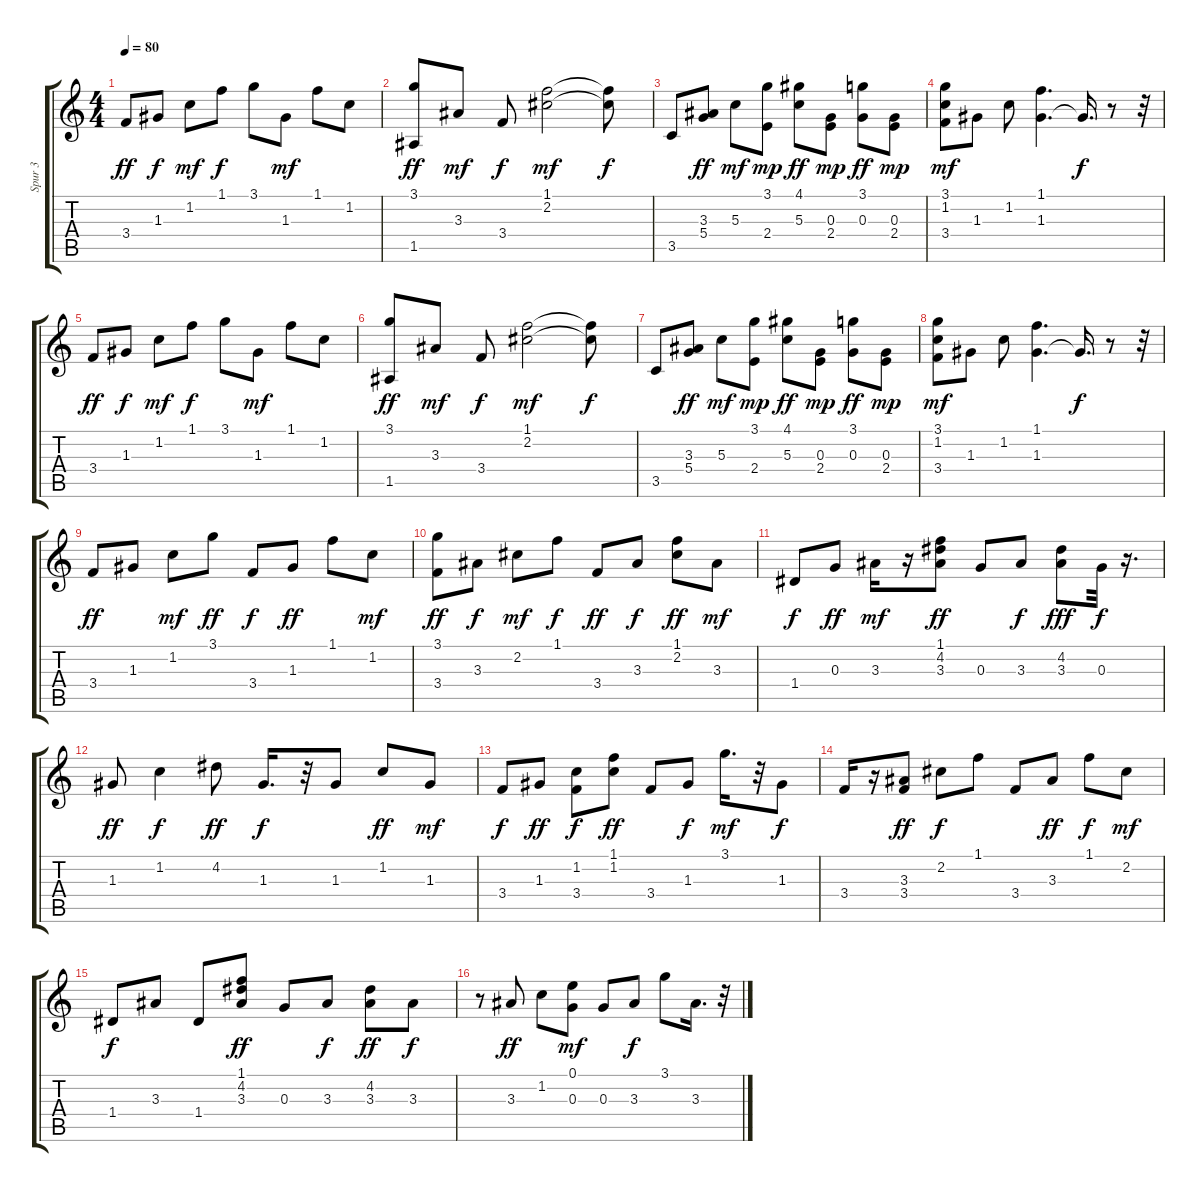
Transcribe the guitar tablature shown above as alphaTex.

\track ("Spur 3" "Spur 3") {instrument acousticguitarsteel}
\staff {score tabs}
\tuning (E4 B3 G3 D3 A2 E2) {hide}
\ts (4 4)
\tempo 80
\clef g2
\ks c
3.4.8{dy ff instrument acousticguitarsteel} 1.3.8{dy f} 1.2.8{dy mf} 1.1.8{dy f} 3.1.8 1.3.8{dy mf} 1.1.8 1.2.8 |
(3.1 1.5).8{dy ff} 3.3.8{dy mf} 3.4.8{dy f} (1.1 2.2).2{dy mf} (1.1{t} 2.2{t}).8{dy f} |
3.5.8 (3.3 5.4).8{dy ff} 5.3.8{dy mf} (3.1 2.4).8{dy mp} (4.1 5.3).8{dy ff} (0.3 2.4).8{dy mp} (3.1 0.3).8{dy ff} (0.3 2.4).8{dy mp} |
(3.1 1.2 3.4).8{dy mf} 1.3.8 1.2.8 (1.1 1.3).4{d} 1.3{t}.16{d dy f} r.8 r.32 |
3.4.8{dy ff} 1.3.8{dy f} 1.2.8{dy mf} 1.1.8{dy f} 3.1.8 1.3.8{dy mf} 1.1.8 1.2.8 |
(3.1 1.5).8{dy ff} 3.3.8{dy mf} 3.4.8{dy f} (1.1 2.2).2{dy mf} (1.1{t} 2.2{t}).8{dy f} |
3.5.8 (3.3 5.4).8{dy ff} 5.3.8{dy mf} (3.1 2.4).8{dy mp} (4.1 5.3).8{dy ff} (0.3 2.4).8{dy mp} (3.1 0.3).8{dy ff} (0.3 2.4).8{dy mp} |
(3.1 1.2 3.4).8{dy mf} 1.3.8 1.2.8 (1.1 1.3).4{d} 1.3{t}.16{d dy f} r.8 r.32 |
3.4.8{dy ff} 1.3.8 1.2.8{dy mf} 3.1.8{dy ff} 3.4.8{dy f} 1.3.8{dy ff} 1.1.8 1.2.8{dy mf} |
(3.1 3.4).8{dy ff} 3.3.8{dy f} 2.2.8{dy mf} 1.1.8{dy f} 3.4.8{dy ff} 3.3.8{dy f} (1.1 2.2).8{dy ff} 3.3.8{dy mf} |
1.4.8{dy f} 0.3.8{dy ff} 3.3.16{dy mf} r.16 (1.1 4.2 3.3).8{dy ff} 0.3.8 3.3.8{dy f} (4.2 3.3).8{dy fff} 0.3.32{dy f} r.16{d} |
1.3.8{dy ff} 1.2.4{dy f} 4.2.8{dy ff} 1.3.16{d dy f} r.32 1.3.8 1.2.8{dy ff} 1.3.8{dy mf} |
3.4.8{dy f} 1.3.8{dy ff} (1.2 3.4).8{dy f} (1.1 1.2).8{dy ff} 3.4.8 1.3.8{dy f} 3.1.16{d dy mf} r.32 1.3.8{dy f} |
3.4.16 r.16 (3.3 3.4).8{dy ff} 2.2.8{dy f} 1.1.8 3.4.8 3.3.8{dy ff} 1.1.8{dy f} 2.2.8{dy mf} |
1.4.8{dy f} 3.3.8 1.4.8 (1.1 4.2 3.3).8{dy ff} 0.3.8 3.3.8{dy f} (4.2 3.3).8{dy ff} 3.3.8{dy f} |
r.8 3.3.8{dy ff} 1.2.8 (0.1 0.3).8{dy mf} 0.3.8 3.3.8{dy f} 3.1.8 3.3.16{d} r.32
